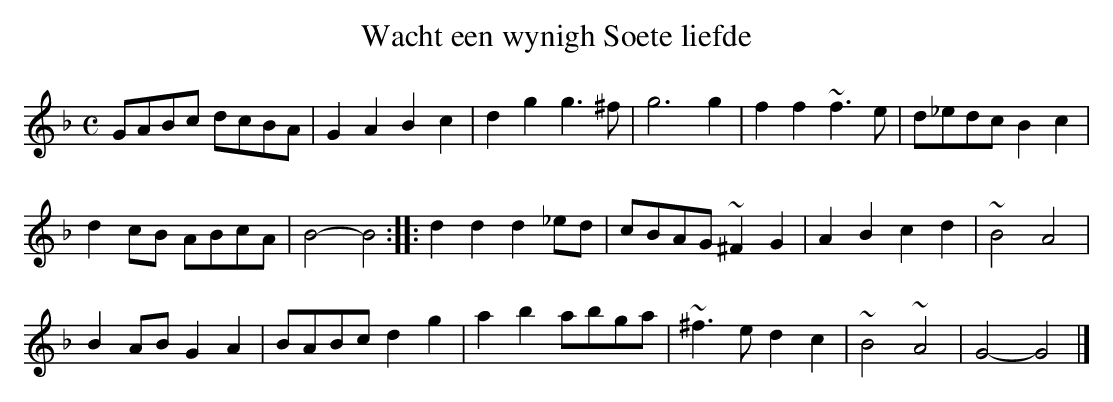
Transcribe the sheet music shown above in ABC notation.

X:1
T:Wacht een wynigh Soete liefde
M:C
K:Gdor
GABc dcBA|G2A2B2c2|d2g2g3^f|g6g2|f2f2~f3e|d_edcB2c2|
d2cB ABcA|B4-B4:||:d2d2d2_ed|cBAG~^F2G2|A2B2c2d2|~B4A4|
B2ABG2A2|BABcd2g2|a2b2abga|~^f3ed2c2|~B4~A4|G4-G4|]
